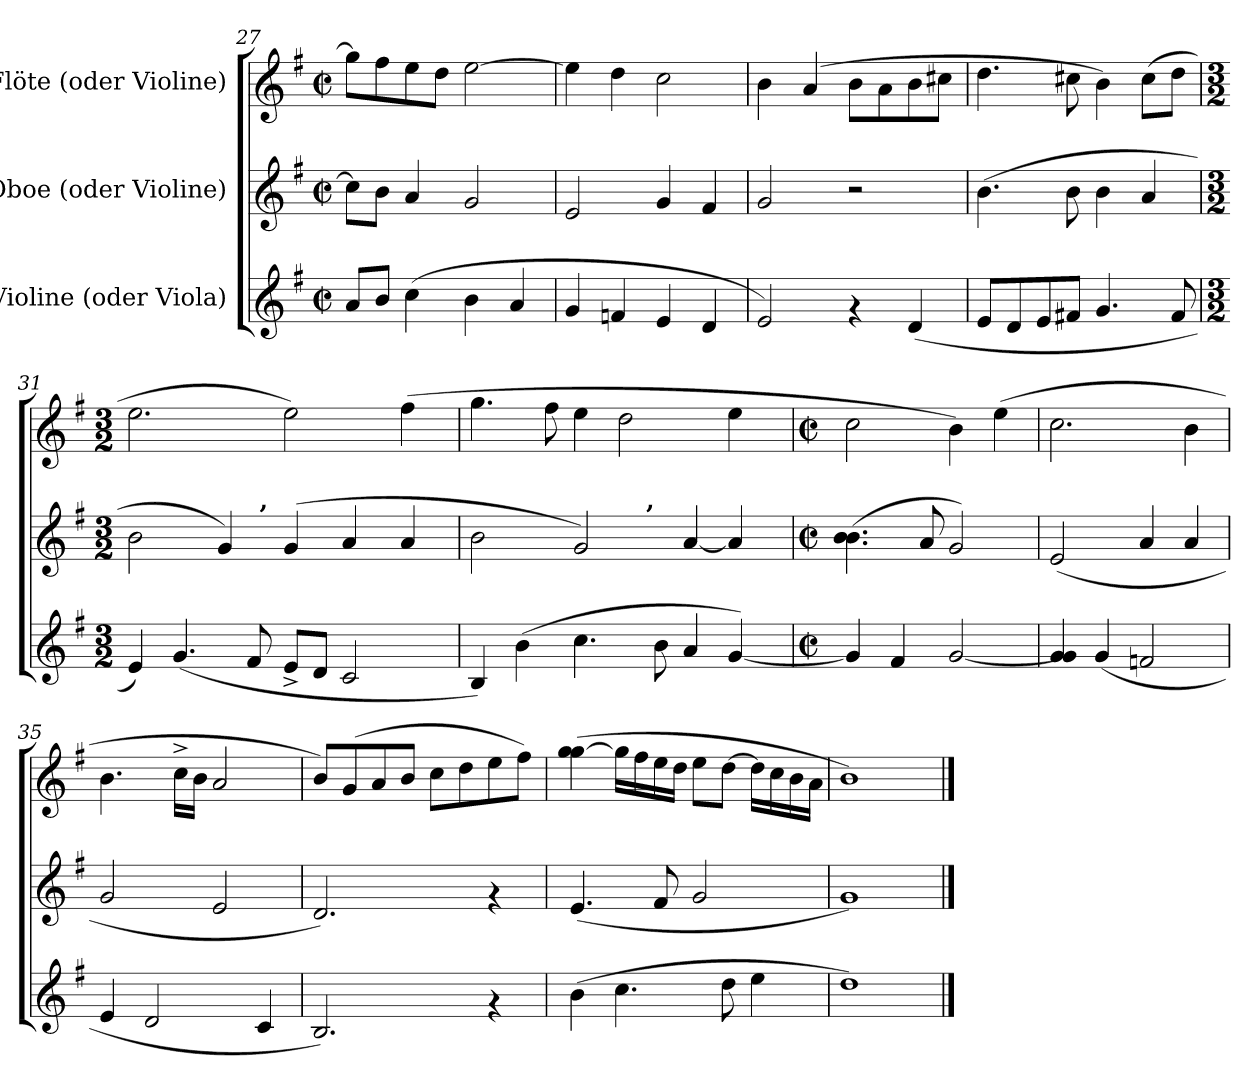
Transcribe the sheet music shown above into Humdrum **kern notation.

**kern	**text	**kern	**text	**kern	**text
*part3	*part3	*part2	*part2	*part1	*part1
*staff3	*staff3	*staff2	*staff2	*staff1	*staff1
*I"Violine (oder Viola)	*	*I"Oboe (oder Violine)	*	*I"Flöte (oder Violine)	*
*clefG2	*	*clefG2	*	*clefG2	*
*k[f#]	*	*k[f#]	*	*k[f#]	*
*G:	*	*G:	*	*G:	*
*M2/2	*	*M2/2	*	*M2/2	*
*met(c|)	*	*met(c|)	*	*met(c|)	*
=27	=27	=27	=27	=27	=27
!	!LO:LY:b:rj	!	!LO:LY:b:rj	!	!LO:LY:b:rj
8a/L	.	8cc\L]	.	8gg\L]	.
!	!LO:LY:b:rj	!	!LO:LY:b:rj	!	!LO:LY:b:rj
8b/J	.	8b\J	.	8ff#\	.
!	!LO:LY:b:rj	!	!LO:LY:b:rj	!	!LO:LY:b:rj
(>4cc\	.	4a/	.	8ee\	.
!	!	!	!	!	!LO:LY:b:rj
.	.	.	.	8dd\J	.
!	!LO:LY:b:rj	!	!LO:LY:b:rj	!	!LO:LY:b:rj
4b\	.	2g/	.	[>2ee\	.
!	!LO:LY:b:rj	!	!	!	!
4a/	.	.	.	.	.
=28	=28	=28	=28	=28	=28
!	!LO:LY:b:rj	!	!LO:LY:b:rj	!	!LO:LY:b:rj
4g/	.	2e/	.	4ee\]	.
!	!LO:LY:b:rj	!	!	!	!LO:LY:b:rj
4fn/	.	.	.	4dd\	.
!	!LO:LY:b:rj	!	!LO:LY:b:rj	!	!LO:LY:b:rj
4e/	.	4g/	.	2cc\	.
!	!LO:LY:b:rj	!	!LO:LY:b:rj	!	!
4d/	.	4f#/	.	.	.
!!LO:LB:g=z
=29	=29	=29	=29	=29	=29
!	!LO:LY:b:rj	!	!LO:LY:b:rj	!	!LO:LY:b:rj
2e/)	.	2g/	.	4b\	.
!	!	!	!	!	!LO:LY:b:rj
.	.	.	.	(>4a/	.
!	!	!	!	!	!LO:LY:b:rj
4rf	.	2r	.	8b\L	.
!	!	!	!	!	!LO:LY:b:rj
.	.	.	.	8a\	.
!	!LO:LY:b:rj	!	!	!	!LO:LY:b:rj
(<4d/	.	.	.	8b\	.
!	!	!	!	!	!LO:LY:b:rj
.	.	.	.	8cc#X\J	.
=30	=30	=30	=30	=30	=30
!	!LO:LY:b:rj	!	!LO:LY:b:rj	!	!LO:LY:b:rj
8e/L	.	(>4.b\	.	4.dd\	.
!	!LO:LY:b:rj	!	!	!	!
8d/	.	.	.	.	.
!	!LO:LY:b:rj	!	!	!	!
8e/	.	.	.	.	.
!	!LO:LY:b:rj	!	!LO:LY:b:rj	!	!LO:LY:b:rj
8f#X/J	.	8b\	.	8cc#X\	.
!	!LO:LY:b:rj	!	!LO:LY:b:rj	!	!LO:LY:b:rj
4.g/	.	4b\	.	4b\)	.
!	!	!	!LO:LY:b:rj	!	!LO:LY:b:rj
.	.	4a/	.	(>8cc#\L	.
!	!LO:LY:b:rj	!	!	!	!LO:LY:b:rj
8f#/	.	.	.	8dd\J	.
=31	=31	=31	=31	=31	=31
*M3/2	*	*M3/2	*	*M3/2	*
!	!LO:LY:b:rj	!	!LO:LY:b:rj	!	!LO:LY:b:rj
*	*	*^	*	*	*
4e/)	.	2b\	2ryy	.	2.ee\	.
!	!LO:LY:b:rj	!	!	!	!	!
(<4.g/	.	.	.	.	.	.
!	!	!	!	!LO:LY:b:rj	!	!
.	.	4g/)	8ryy	.	.	.
!	!LO:LY:b:rj	!	!	!	!	!
8f#/	.	.	32ryy	.	.	.
!	!	!	!LO:TX:a:B:t=,	!	!	!
.	.	.	2ryy	.	.	.
!	!LO:LY:b:rj	!	!	!LO:LY:b:rj	!	!LO:LY:b:rj
8e^>/L	.	(>4g/	.	.	2ee\)	.
!	!LO:LY:b:rj	!	!	!	!	!
8d/J	.	.	.	.	.	.
!	!LO:LY:b:rj	!	!	!LO:LY:b:rj	!	!
2c/	.	4a/	.	.	.	.
.	.	.	4ryy	.	.	.
!	!	!	!	!LO:LY:b:rj	!	!LO:LY:b:rj
.	.	4a/	.	.	(>4ff#\	.
.	.	.	16.ryy	.	.	.
=32	=32	=32	=32	=32	=32	=32
!	!LO:LY:b:rj	!	!	!LO:LY:b:rj	!	!LO:LY:b:rj
4B/)	.	2b\	2ryy	.	4.gg\	.
!	!LO:LY:b:rj	!	!	!	!	!
(>4b\	.	.	.	.	.	.
!	!	!	!	!	!	!LO:LY:b:rj
.	.	.	.	.	8ff#\	.
!	!LO:LY:b:rj	!	!	!LO:LY:b:rj	!	!LO:LY:b:rj
4.cc\	.	2g/)	4ryy	.	4ee\	.
!	!	!	!	!	!	!LO:LY:b:rj
.	.	.	16..ryy	.	2dd\	.
!	!	!	!LO:TX:a:B:t=,	!	!	!
.	.	.	2ryy	.	.	.
!	!LO:LY:b:rj	!	!	!	!	!
8b\	.	.	.	.	.	.
!	!LO:LY:b:rj	!	!	!LO:LY:b:rj	!	!
4a/	.	[>4a/	.	.	.	.
!	!LO:LY:b:rj	!	!	!LO:LY:b:rj	!	!LO:LY:b:rj
[<4g/)	.	4a/]	.	.	4ee\	.
.	.	.	8ryy	.	.	.
.	.	.	64ryy	.	.	.
*	*	*v	*v	*	*	*
!!LO:LB:g=z
=33	=33	=33	=33	=33	=33
*M2/2	*	*M2/2	*	*M2/2	*
*met(c|)	*	*met(c|)	*	*met(c|)	*
*	*	*^	*	*	*
!	!LO:LY:b:rj	!	!	!LO:LY:b:rj	!	!LO:LY:b:rj
*	*	*v	*v	*	*	*
4g/]	.	(>4.b\ 4.b\	.	2cc\	.
!	!LO:LY:b:rj	!	!	!	!
4f#/	.	.	.	.	.
!	!	!	!LO:LY:b:rj	!	!
.	.	8a/	.	.	.
!	!LO:LY:b:rj	!	!LO:LY:b:rj	!	!LO:LY:b:rj
[<2g/	.	2g/)	.	4b\)	.
!	!	!	!	!	!LO:LY:b:rj
.	.	.	.	(>4ee\	.
=34	=34	=34	=34	=34	=34
!	!LO:LY:b:rj	!	!LO:LY:b:rj	!	!LO:LY:b:rj
4g/ 4g/]	.	(<2e/	.	2.cc\	.
!	!LO:LY:b:rj	!	!	!	!
(<4g/	.	.	.	.	.
!	!LO:LY:b:rj	!	!LO:LY:b:rj	!	!
2fn/	.	4a/	.	.	.
!	!	!	!LO:LY:b:rj	!	!LO:LY:b:rj
.	.	4a/	.	4b\	.
=35	=35	=35	=35	=35	=35
!	!LO:LY:b:rj	!	!LO:LY:b:rj	!	!LO:LY:b:rj
4e/	.	2g/	.	4.b\	.
!	!LO:LY:b:rj	!	!	!	!
2d/	.	.	.	.	.
!	!	!	!	!	!LO:LY:b:rj
.	.	.	.	16cc^<\L	.
!	!	!	!	!	!LO:LY:b:rj
.	.	.	.	16b\J	.
!	!	!	!LO:LY:b:rj	!	!LO:LY:b:rj
.	.	2e/	.	2a/	.
!	!LO:LY:b:rj	!	!	!	!
4c/	.	.	.	.	.
=36	=36	=36	=36	=36	=36
!	!LO:LY:b:rj	!	!LO:LY:b:rj	!	!LO:LY:b:rj
2.B/)	.	2.d/)	.	8b/L)	.
!	!	!	!	!	!LO:LY:b:rj
.	.	.	.	(>8g/	.
!	!	!	!	!	!LO:LY:b:rj
.	.	.	.	8a/	.
!	!	!	!	!	!LO:LY:b:rj
.	.	.	.	8b/J	.
!	!	!	!	!	!LO:LY:b:rj
.	.	.	.	8cc\L	.
!	!	!	!	!	!LO:LY:b:rj
.	.	.	.	8dd\	.
!	!	!	!	!	!LO:LY:b:rj
4rf	.	4rf	.	8ee\	.
!	!	!	!	!	!LO:LY:b:rj
.	.	.	.	8ff#\J)	.
=37	=37	=37	=37	=37	=37
!	!LO:LY:b:rj	!	!LO:LY:b:rj	!	!LO:LY:b:rj
(>4b\	.	(<4.e/	.	(>4gg\ [>4gg\	.
!	!LO:LY:b:rj	!	!	!	!LO:LY:b:rj
4.cc\	.	.	.	16gg\L]	.
!	!	!	!	!	!LO:LY:b:rj
.	.	.	.	16ff#\	.
!	!	!	!LO:LY:b:rj	!	!LO:LY:b:rj
.	.	8f#/	.	16ee\	.
!	!	!	!	!	!LO:LY:b:rj
.	.	.	.	16dd\J	.
!	!	!	!LO:LY:b:rj	!	!LO:LY:b:rj
.	.	2g/	.	8ee\L	.
!	!LO:LY:b:rj	!	!	!	!LO:LY:b:rj
8dd\	.	.	.	[>8dd\J	.
!	!LO:LY:b:rj	!	!	!	!LO:LY:b:rj
4ee\	.	.	.	16dd\L]	.
!	!	!	!	!	!LO:LY:b:rj
.	.	.	.	16cc\	.
!	!	!	!	!	!LO:LY:b:rj
.	.	.	.	16b\	.
!	!	!	!	!	!LO:LY:b:rj
.	.	.	.	16a\J	.
=38	=38	=38	=38	=38	=38
!	!LO:LY:b:rj	!	!LO:LY:b:rj	!	!LO:LY:b:rj
1dd)	.	1g)	.	1b)	.
==	==	==	==	==	==
*-	*-	*-	*-	*-	*-
